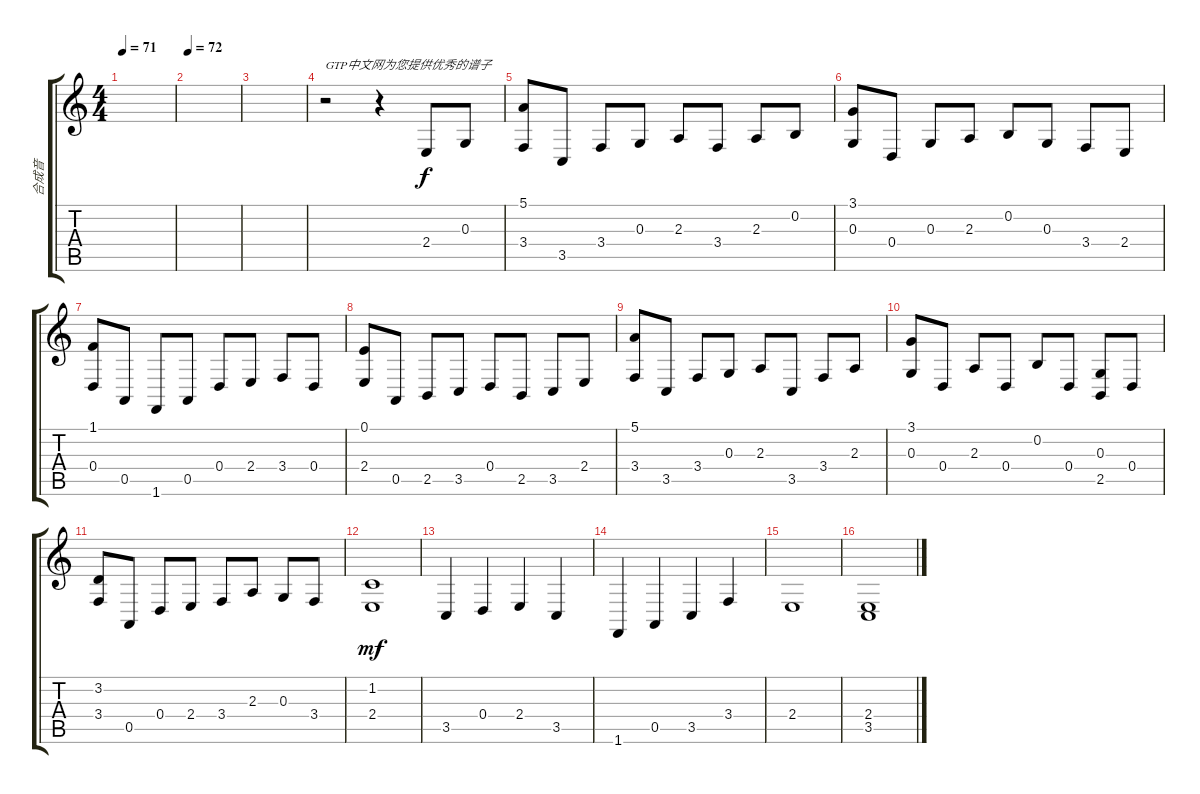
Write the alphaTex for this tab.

\track ("合成音" "合成音") {instrument synthstrings2}
\staff {score tabs}
\tuning (E4 B3 G3 D3 A2 E2) {hide}
\ts (4 4)
\tempo 71
\clef g2
\ks c
|
\tempo 72
|
|
r.2{txt "GTP中文网为您提供优秀的谱子"} r.4 2.4.8 0.3.8 |
(5.1 3.4).8 3.5.8 3.4.8 0.3.8 2.3.8 3.4.8 2.3.8 0.2.8 |
(3.1 0.3).8 0.4.8 0.3.8 2.3.8 0.2.8 0.3.8 3.4.8 2.4.8 |
(1.1 0.4).8 0.5.8 1.6.8 0.5.8 0.4.8 2.4.8 3.4.8 0.4.8 |
(0.1 2.4).8 0.5.8 2.5.8 3.5.8 0.4.8 2.5.8 3.5.8 2.4.8 |
(5.1 3.4).8 3.5.8 3.4.8 0.3.8 2.3.8 3.5.8 3.4.8 2.3.8 |
(3.1 0.3).8 0.4.8 2.3.8 0.4.8 0.2.8 0.4.8 (0.3 2.5).8 0.4.8 |
(3.2 3.4).8 0.5.8 0.4.8 2.4.8 3.4.8 2.3.8 0.3.8 3.4.8 |
(1.2 2.4).1{dy mf} |
3.5.4 0.4.4 2.4.4 3.5.4 |
1.6.4 0.5.4 3.5.4 3.4.4 |
2.4.1 |
(2.4 3.5).1
